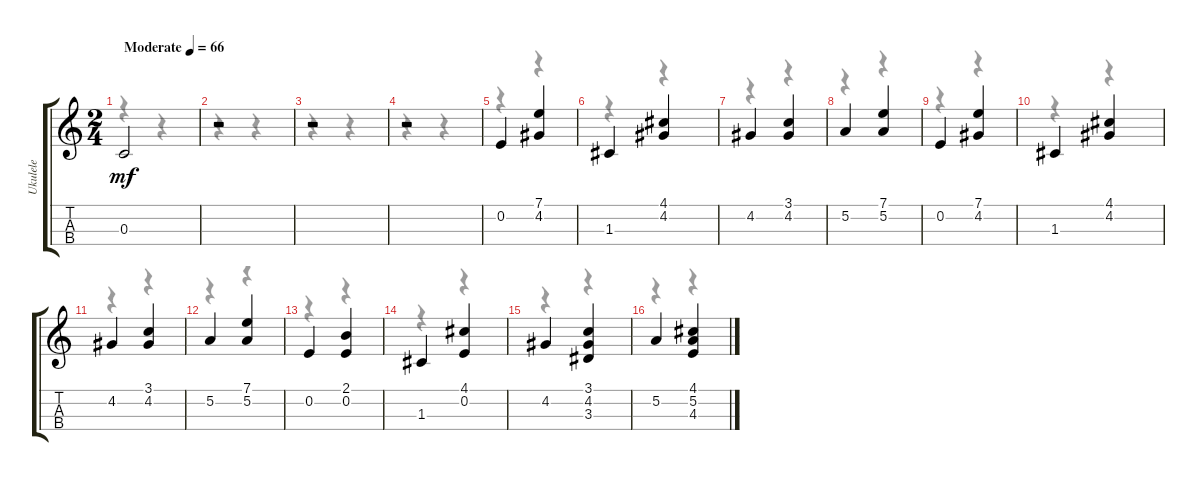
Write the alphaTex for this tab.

\track ("Ukulele" "Ukulele") {instrument shamisen}
\staff {score tabs}
\tuning (A4 E4 C4 G4) {hide}
\voice
\ts (2 4)
\tempo (66 "Moderate")
\clef g2
\ks c
0.3.2{dy mf instrument shamisen} |
r.2 |
r.2 |
r.2 |
0.2.4 (7.1 4.2).4 |
1.3.4 (4.1 4.2).4 |
4.2.4 (3.1 4.2).4 |
5.2.4 (7.1 5.2).4 |
0.2.4 (7.1 4.2).4 |
1.3.4 (4.1 4.2).4 |
4.2.4 (3.1 4.2).4 |
5.2.4 (7.1 5.2).4 |
0.2.4 (2.1 0.2).4 |
1.3.4 (4.1 0.2).4 |
4.2.4 (3.1 4.2 3.3).4 |
5.2.4 (4.1 5.2 4.3).4
\voice
\clef g2
\ottava regular
\simile none
\ks c
r.4{dy f} r.4 |
r.4 r.4 |
r.4 r.4 |
r.4 r.4 |
r.4 r.4 |
r.4 r.4 |
r.4 r.4 |
r.4 r.4 |
r.4 r.4 |
r.4 r.4 |
r.4 r.4 |
r.4 r.4 |
r.4 r.4 |
r.4 r.4 |
r.4 r.4 |
r.4 r.4
